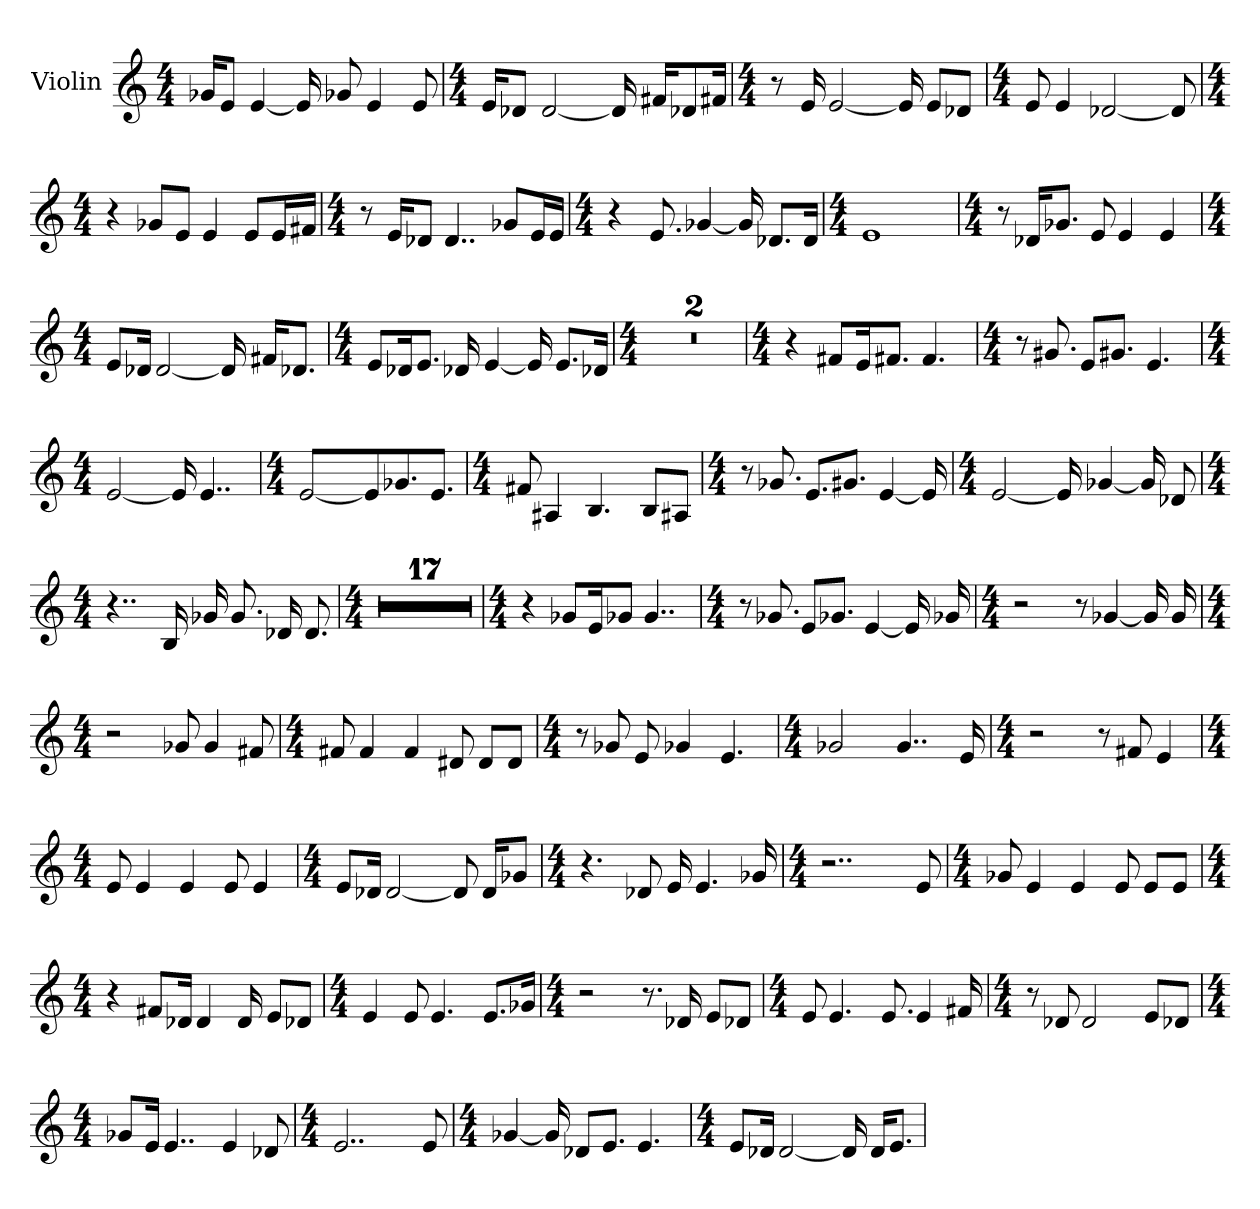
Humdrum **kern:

**kern
*part1
*staff1
*I"Violin
*I'Vln
*M4/4
=
16g-XKL
8eJ
[4e
16e]
8g-X
4e
8e
=
*M4/4
16eKL
8d-XJ
[2d-
16d-]
16f#XKL
8d-X
16f#XJk
=
*M4/4
8r
16e
[2e
16e]
8eL
8d-XJ
=
*M4/4
8e
4e
[2d-X
8d-]
=
*M4/4
4r
8g-XL
8eJ
4e
8eL
16eL
16f#XJJ
=
*M4/4
8r
16eKL
8d-XJ
4..d-
8g-XL
16eL
16eJJ
=
*M4/4
4r
8.e
[4g-X
16g-]
8.d-XL
16d-Jk
=
*M4/4
1e
=
*M4/4
8r
16d-XKL
8.g-XJ
8e
4e
4e
=
*M4/4
8eL
16d-XJk
[2d-
16d-]
16f#XKL
8.d-XJ
=
*M4/4
8eL
16d-XK
8.eJ
16d-X
[4e
16e]
8.eL
16d-XJk
=
*M4/4
1r
=
*M4/4
1r
=
*M4/4
4r
8f#XL
16eK
8.f#XJ
4.f#
=
*M4/4
8r
8.g#X
8eL
8.g#XJ
4.e
=
*M4/4
[2e
16e]
4..e
=
*M4/4
[2e
8e]
8.g-X
8.eJ
=
*M4/4
8f#X
4A#X
4.B
8BL
8A#XJ
=
*M4/4
8r
8.g-X
8.eL
8.g#XJ
[4e
16e]
=
*M4/4
[2e
16e]
[4g-X
16g-]
8d-X
=
*M4/4
4..r
16B
16g-XLL
8.g-J
16d-XKL
8.d-J
=
*M4/4
1r
=
*M4/4
1r
=
*M4/4
1r
=
*M4/4
1r
=
*M4/4
1r
=
*M4/4
1r
=
*M4/4
1r
=
*M4/4
1r
=
*M4/4
1r
=
*M4/4
1r
=
*M4/4
1r
=
*M4/4
1r
=
*M4/4
1r
=
*M4/4
1r
=
*M4/4
1r
=
*M4/4
1r
=
*M4/4
1r
=
*M4/4
4r
8g-XL
16eK
8g-XJ
4..g-
=
*M4/4
8r
8.g-X
8eL
8.g-XJ
[4e
16e]
16g-X
=
*M4/4
2r
8r
[4g-X
16g-]
16g-
=
*M4/4
2r
8g-X
4g-
8f#X
=
*M4/4
8f#X
4f#
4f#
8d#X
8d#L
8d#J
=
*M4/4
8r
8g-X
8e
4g-X
4.e
=
*M4/4
2g-X
4..g-
16e
=
*M4/4
2r
8r
8f#X
4e
=
*M4/4
8e
4e
4e
8e
4e
=
*M4/4
8eL
16d-XJk
[2d-
8d-]
16d-KL
8g-XJ
=
*M4/4
4.r
8d-X
16e
4.e
16g-X
=
*M4/4
2..r
8e
=
*M4/4
8g-X
4e
4e
8e
8eL
8eJ
=
*M4/4
4r
8f#XL
16d-XJk
4d-
16d-
8eL
8d-XJ
=
*M4/4
4e
8e
4.e
8.eL
16g-XJk
=
*M4/4
2r
8.r
16d-X
8eL
8d-XJ
=
*M4/4
8e
4.e
8.e
4e
16f#X
=
*M4/4
8r
8d-X
2d-
8eL
8d-XJ
=
*M4/4
8g-XL
16eJk
4..e
4e
8d-X
=
*M4/4
2..e
8e
=
*M4/4
[4g-X
16g-]
8d-XL
8.eJ
4.e
=
*M4/4
8eL
16d-XJk
[2d-
16d-]
16d-KL
8.eJ
=
*-
